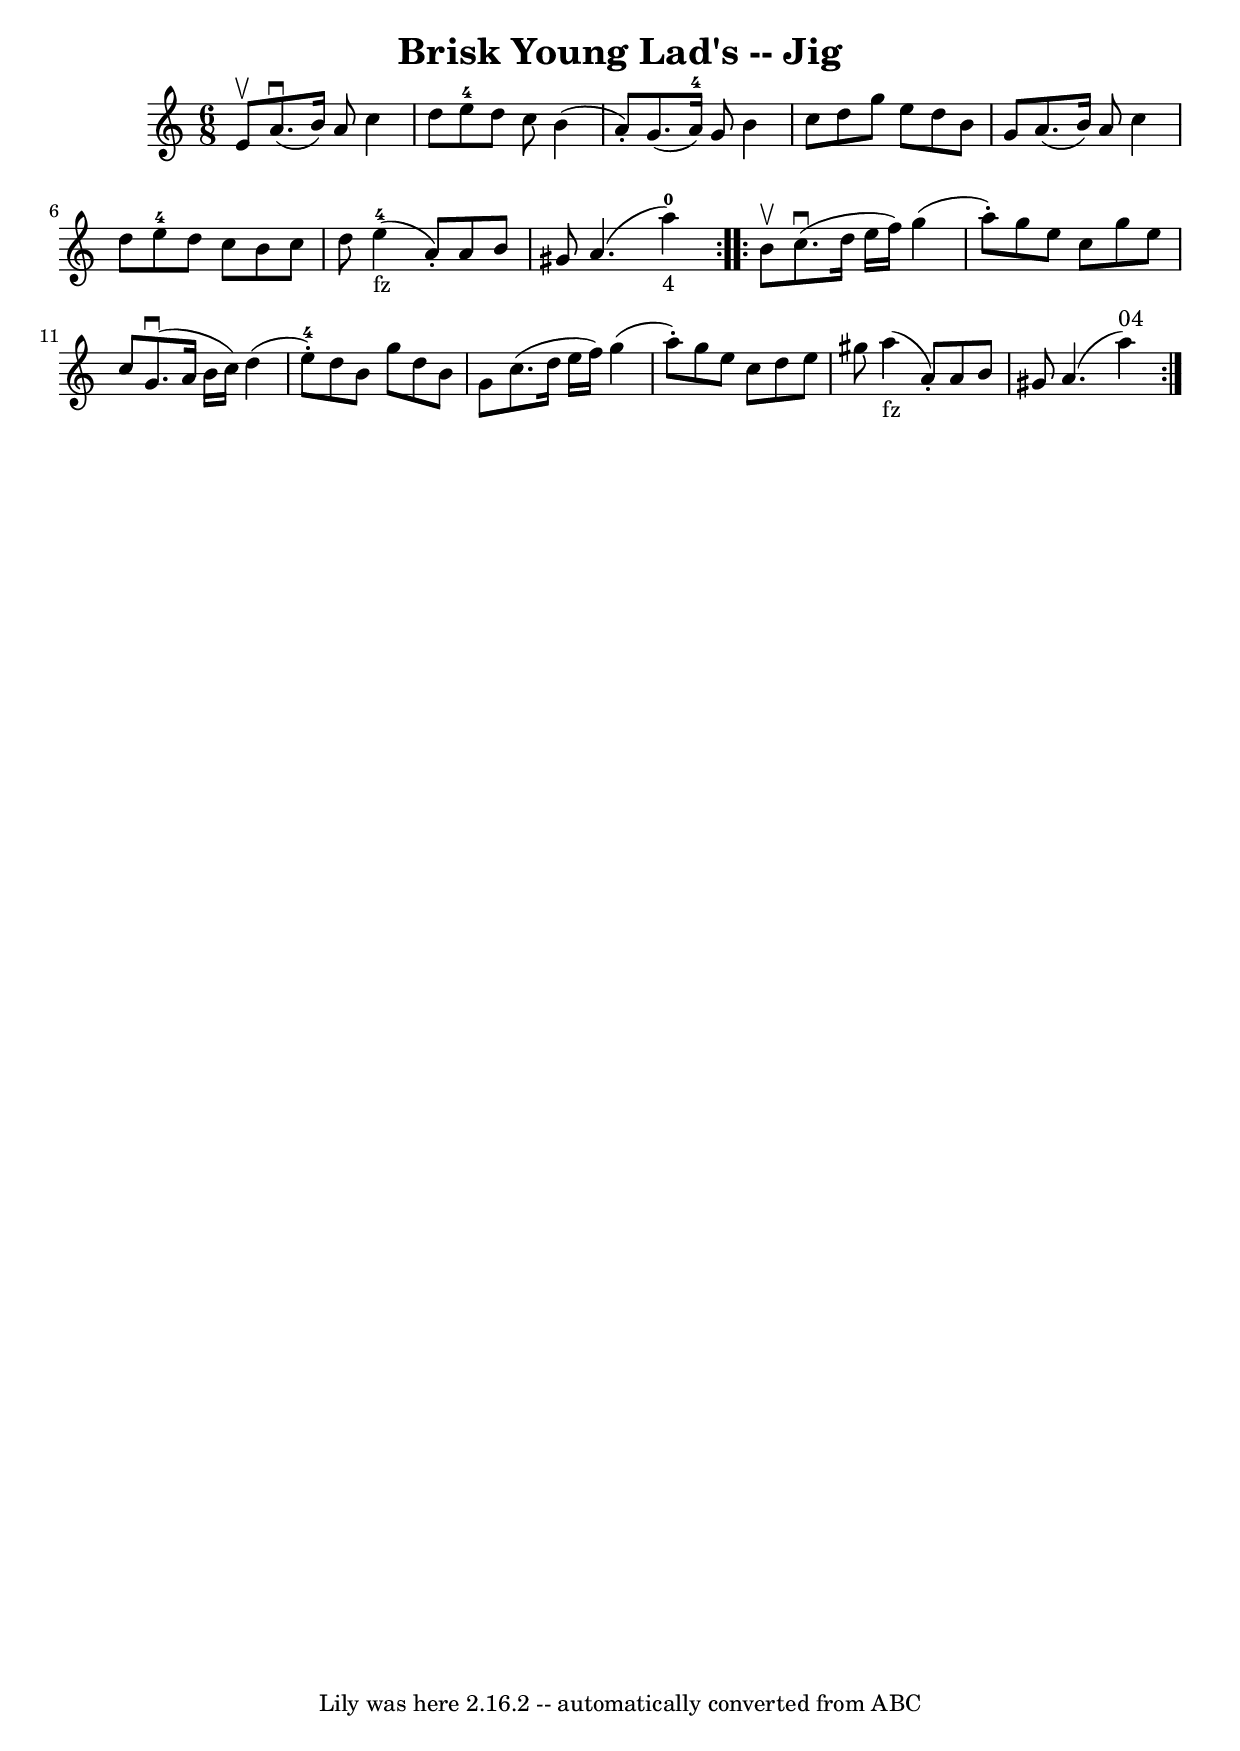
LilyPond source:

\version "2.7.40"
\include "Mammoth.ily"
\header {
	%% book = "Ryan's Mammoth Collection."
	crossRefNumber = "1"
	footnotes = ""
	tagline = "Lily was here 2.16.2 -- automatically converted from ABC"
	title = "Brisk Young Lad's -- Jig"
}
voicedefault =  {
\set Score.defaultBarType = "empty"

\repeat volta 2 {
\time 6/8 \key a \minor e'8^\upbow |
 a'8.^\downbow(b'16)   
a'8 c''4 d''8  |
 e''8-4 d''8 c''8 b'4 (a'8 -.) 
|
 g'8. (a'16-4) g'8 b'4 c''8  |
 d''8 g''8  
 e''8 d''8 b'8 g'8  |
 a'8. (b'16) a'8 c''4    
d''8  |
 e''8-4 d''8 c''8 b'8 c''8 d''8  |
     
e''4_"fz"-4(a'8 -.) a'8 b'8 gis'8  |
 a'4. (a''4 
-0_"4") } \repeat volta 2 { b'8^\upbow |
 c''8.^\downbow(
d''16 e''16 f''16) g''4 (a''8 -.) |
 g''8 e''8    
c''8 g''8 e''8 c''8  |
 g'8.^\downbow(a'16 b'16    
c''16) d''4 (e''8-4-.) |
 d''8 b'8 g''8 d''8    
b'8 g'8  |
 c''8. (d''16 e''16 f''16) g''4 (a''8 
-.) |
 g''8 e''8 c''8 d''8 e''8 gis''8  |
   
a''4_"fz"(a'8 -.) a'8 b'8 gis'8  |
 a'4. (a''4^"04" 
-)   }   
}

\score{
    <<

	\context Staff="default"
	{
	    \voicedefault 
	}

    >>
	\layout {
	}
	\midi {}
}
